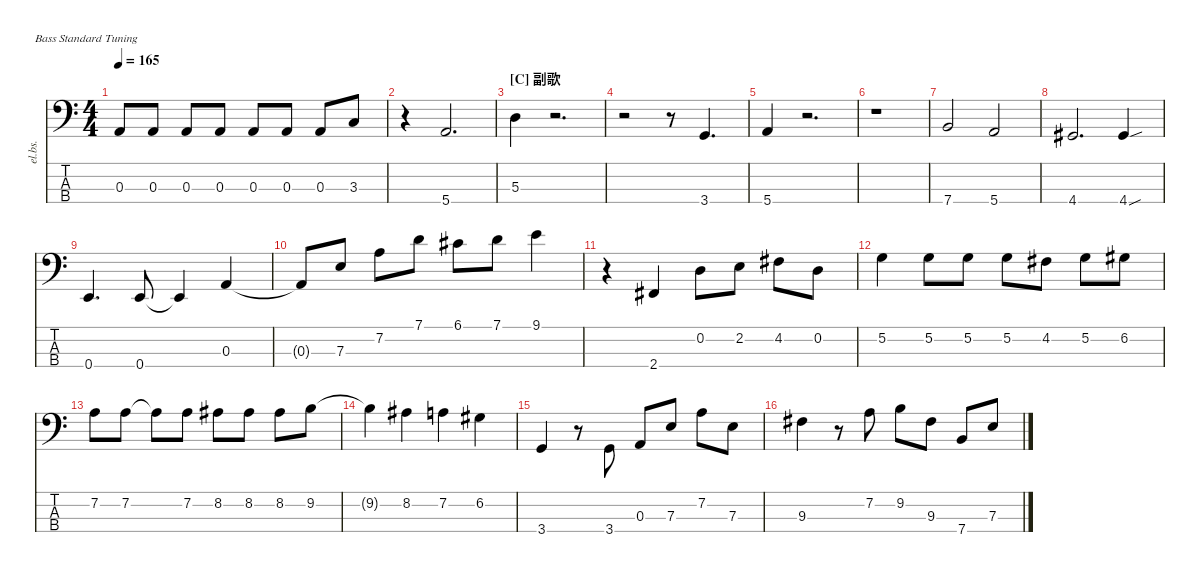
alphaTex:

\defaultSystemsLayout 4
\hideDynamics
\bracketExtendMode nobrackets
\track ("Electric Bass" "el.bs.") {instrument electricbassfinger}
\staff {score tabs}
\tuning (G2 D2 A1 E1)
\ts (4 4)
\tempo 165
\clef f4
\ks c
0.3{t}.8{dy mf beam Up} 0.3.8{beam Up} 0.3.8{beam Up} 0.3.8{beam Up} 0.3.8{beam Up} 0.3.8{beam Up} 0.3.8{beam Up} 3.3.8{beam Up} |
r.4{beam Down} 5.4.2{d beam Up} |
\section ("C" "副歌")
5.3.4{beam Down} r.2{d beam Down} |
r.2{beam Down} r.8{beam Down} 3.4.4{d beam Up} |
5.4.4{beam Up} r.2{d beam Down} |
r.1{beam Down} |
7.4.2{beam Up} 5.4.2{beam Up} |
4.4{acc #}.2{d beam Up} 4.4{sou acc #}.4{beam Up} |
0.4.4{d beam Up} 0.4.8{beam Up} 0.4{t}.4{beam Up} 0.3.4{beam Up} |
0.3{t}.8{beam Up} 7.3.8{beam Up} 7.2.8{beam Down} 7.1.8{beam Down} 6.1{acc #}.8{beam Down} 7.1.8{beam Down} 9.1.4{beam Down} |
r.4{beam Down} 2.4{acc #}.4{beam Up} 0.2.8{beam Down} 2.2.8{beam Down} 4.2{acc #}.8{beam Down} 0.2.8{beam Down} |
5.2.4{beam Down} 5.2.8{beam Down} 5.2.8{beam Down} 5.2.8{beam Down} 4.2{acc #}.8{beam Down} 5.2.8{beam Down} 6.2{acc #}.8{beam Down} |
7.2.8{beam Down} 7.2.8{beam Down} 7.2{t}.8{beam Down} 7.2.8{beam Down} 8.2{acc #}.8{beam Down} 8.2{acc #}.8{beam Down} 8.2{acc #}.8{beam Down} 9.2.8{beam Down} |
9.2{t}.4{beam Down} 8.2{acc #}.4{beam Down} 7.2.4{beam Down} 6.2{acc #}.4{beam Down} |
3.4.4{beam Up} r.8{beam Down} 3.4.8{beam Up} 0.3.8{beam Up} 7.3.8{beam Up} 7.2.8{beam Down} 7.3.8{beam Down} |
9.3{acc #}.4{beam Down} r.8{beam Down} 7.2.8{beam Down} 9.2.8{beam Down} 9.3{acc #}.8{beam Down} 7.4.8{beam Up} 7.3.8{beam Up}
